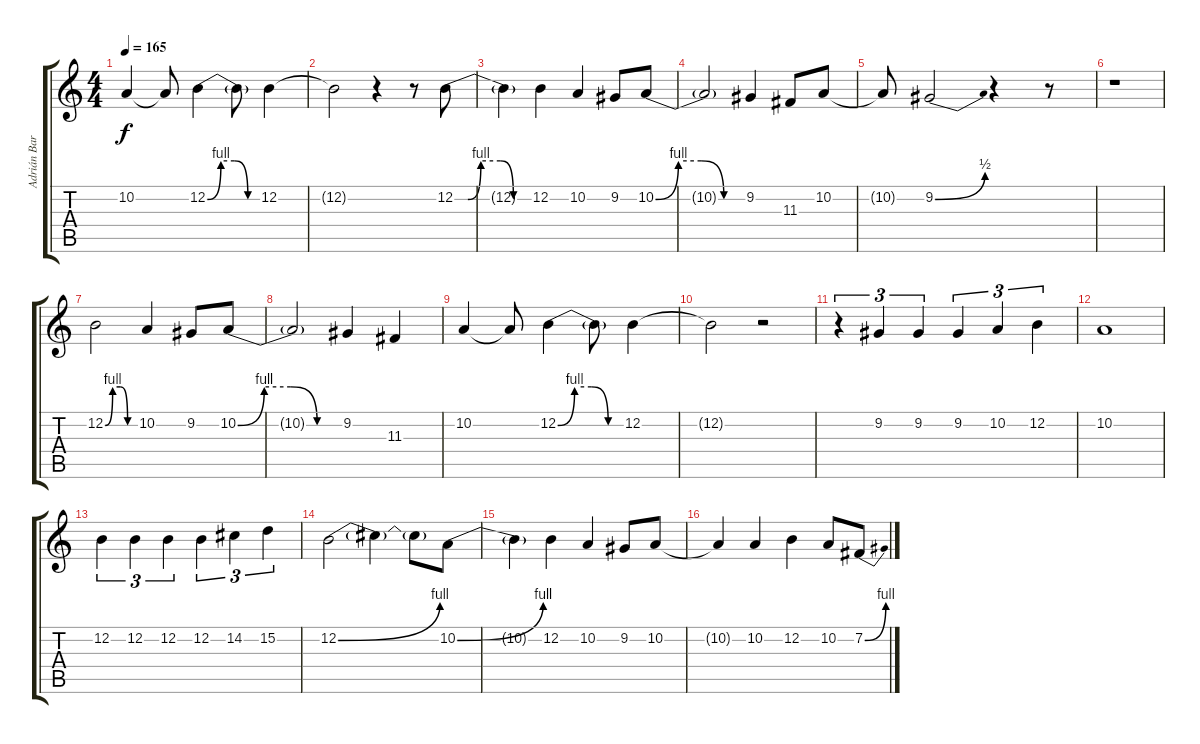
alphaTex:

\track ("Adrián Barilari" "Adrián Bar") {instrument sopranosax}
\staff {score tabs}
\tuning (E4 B3 G3 D3 A2 E2) {hide}
\ts (4 4)
\tempo 165
\clef g2
\ks c
10.2.4{dy f} 10.2{t}.8 12.2{be (custom 0 0 15 4 30 4 45 0 60 0)}.4 12.2{t}.8 12.2.4 |
12.2{t}.2 r.4 r.8 12.2{be (custom 0 0 10 0 20 4 35 4 45 0 60 0)}.8 |
12.2{t}.4 12.2.4 10.2.4 9.2.8 10.2{be (custom 0 0 15 4 30 4 45 0 60 0)}.8 |
10.2{t}.2 9.2.4 11.3.8 10.2.8 |
10.2{t}.8 9.2{be (bend 0 0 60 2)}.2 r.4 r.8 |
r.1 |
12.2{be (custom 0 0 15 4 30 4 45 0 60 0)}.2 10.2.4 9.2.8 10.2{be (custom 0 0 15 4 30 4 45 0 60 0)}.8 |
10.2{t}.2 9.2.4 11.3.4 |
10.2.4 10.2{t}.8 12.2{be (custom 0 0 15 4 30 4 45 0 60 0)}.4 12.2{t}.8 12.2.4 |
12.2{t}.2 r.2 |
r.4{tu (3 2)} 9.2.4{tu (3 2)} 9.2.4{tu (3 2)} 9.2.4{tu (3 2)} 10.2.4{tu (3 2)} 12.2.4{tu (3 2)} |
10.2.1 |
12.2.4{tu (3 2)} 12.2.4{tu (3 2)} 12.2.4{tu (3 2)} 12.2.4{tu (3 2)} 14.2.4{tu (3 2)} 15.2.4{tu (3 2)} |
12.2{be (bend 0 0 60 4)}.2 12.2{t}.4 12.2{t}.8 10.2{be (bend 0 0 60 4)}.8 |
10.2{t}.4 12.2.4 10.2.4 9.2.8 10.2.8 |
10.2{t}.4 10.2.4 12.2.4 10.2.8 7.2{be (bend 0 0 60 4)}.8
